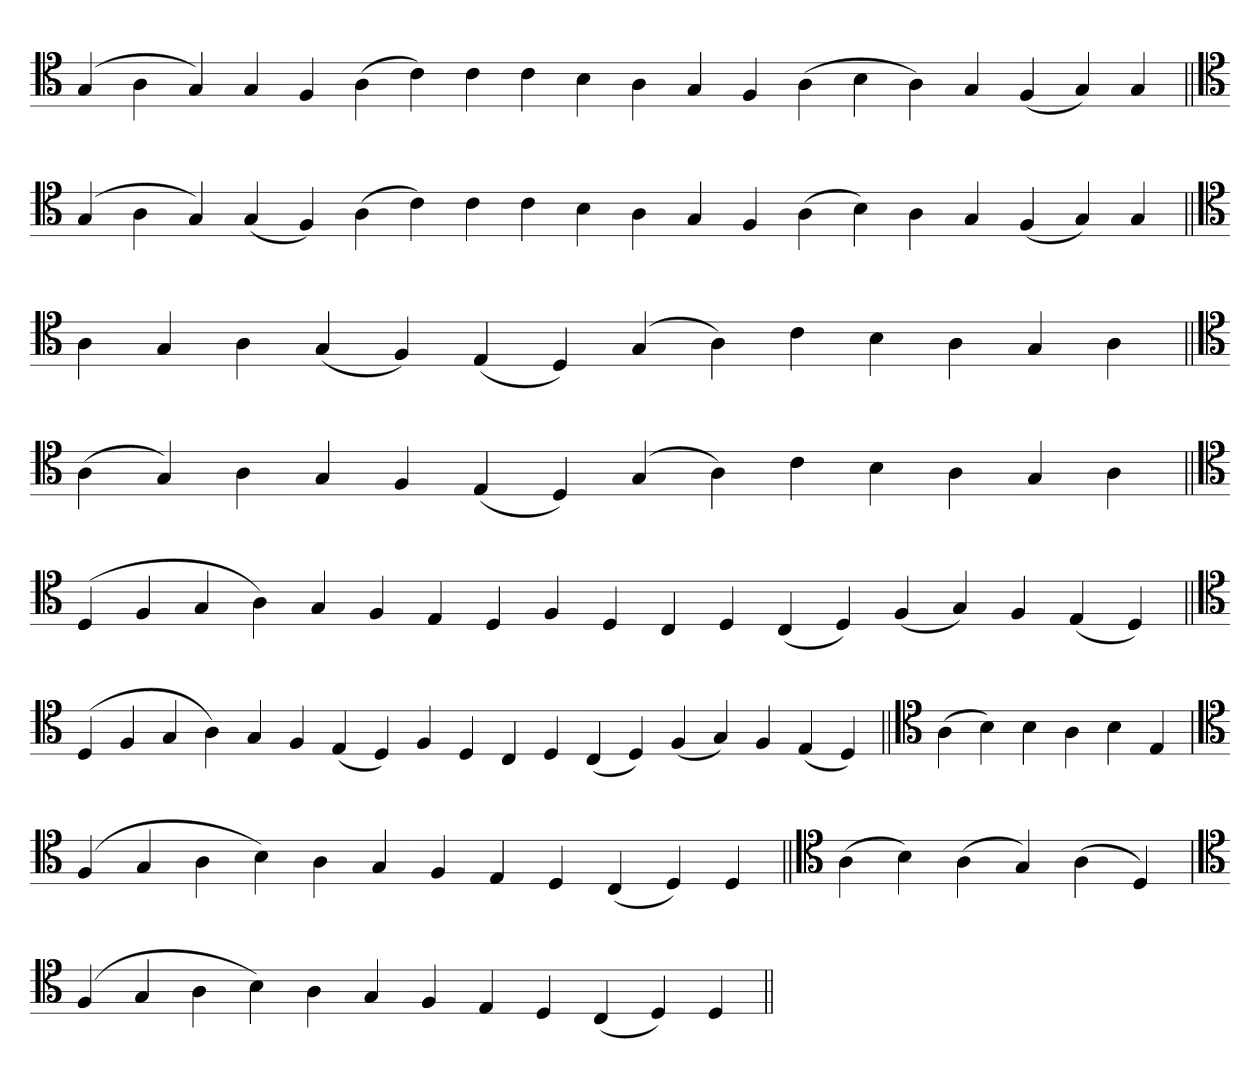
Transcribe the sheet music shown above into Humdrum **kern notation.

**kern
*part1
*staff1
*clefC4
=
(4G
4A
4G)
4G
4F
(4A
4c)
4c
4c
4B
4A
4G
4F
(4A
4B
4A)
4G
(4F
4G)
4G
=||
*clefC4
(4G
4A
4G)
(4G
4F)
(4A
4c)
4c
4c
4B
4A
4G
4F
(4A
4B)
4A
4G
(4F
4G)
4G
=||
*clefC4
4A
4G
4A
(4G
4F)
(4E
4D)
(4G
4A)
4c
4B
4A
4G
4A
=||
*clefC4
(4A
4G)
4A
4G
4F
(4E
4D)
(4G
4A)
4c
4B
4A
4G
4A
=||
*clefC4
(4D
4F
4G
4A)
4G
4F
4E
4D
4F
4D
4C
4D
(4C
4D)
(4F
4G)
4F
(4E
4D)
=||
*clefC4
(4D
4F
4G
4A)
4G
4F
(4E
4D)
4F
4D
4C
4D
(4C
4D)
(4F
4G)
4F
(4E
4D)
=||
*clefC4
(4A
4B)
4B
4A
4B
4E
=`
*clefC4
(4F
4G
4A
4B)
4A
4G
4F
4E
4D
(4C
4D)
4D
=||
*clefC4
(4A
4B)
(4A
4G)
(4A
4D)
=`
*clefC4
(4F
4G
4A
4B)
4A
4G
4F
4E
4D
(4C
4D)
4D
=||
*-
